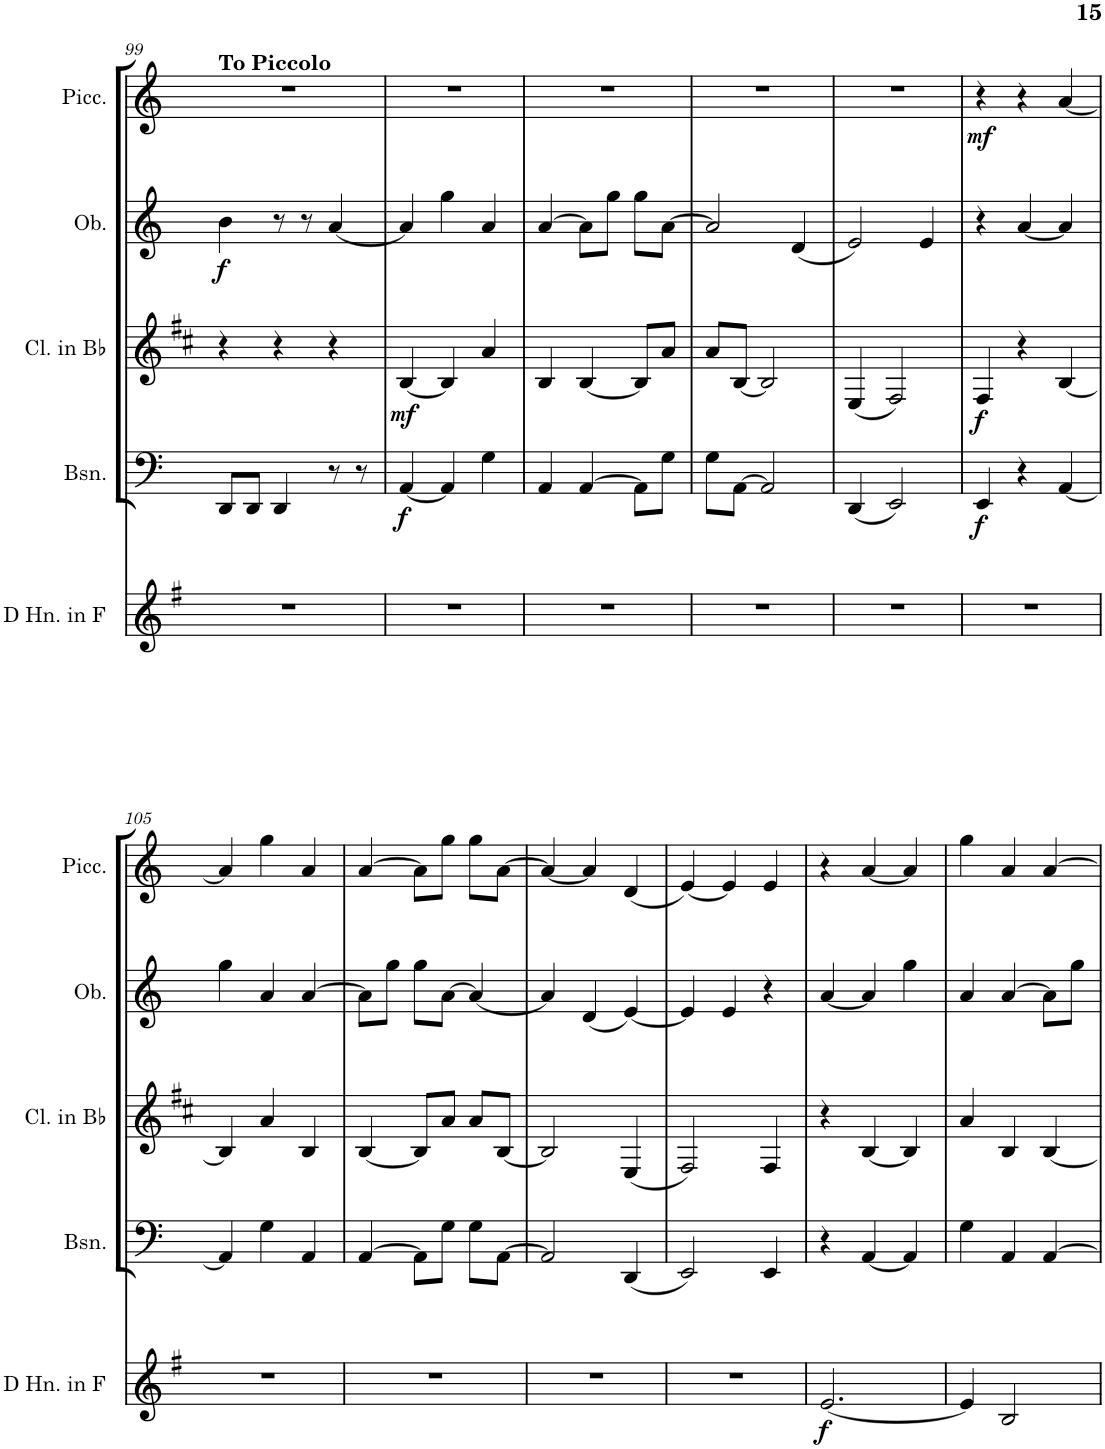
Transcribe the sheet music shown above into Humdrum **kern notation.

**kern	**dynam	**kern	**dynam	**kern	**dynam	**kern	**dynam	**kern	**dynam
*part5	*part5	*part4	*part4	*part3	*part3	*part2	*part2	*part1	*part1
*staff5	*staff5	*staff4	*staff4	*staff3	*staff3	*staff2	*staff2	*staff1	*staff1
*I"Horn in F	*	*I"Bassoon	*	*I"Clarinet in Bb	*	*I"Oboe	*	*I"Flute	*
*	*	*I'Bsn.	*	*I'Cl. in Bb	*	*I'Ob.	*	*I'Fl.	*
!!LO:PB:g=z
*clefG2	*	*clefF4	*	*clefG2	*	*clefG2	*	*clefG2	*
*Trd4c7	*	*	*	*Trd1c2	*	*	*	*Trd-7c-12	*
*k[f#]	*	*k[]	*	*k[f#c#]	*	*k[]	*	*k[]	*
*M3/4	*	*M3/4	*	*M3/4	*	*M3/4	*	*M3/4	*
=99	=99	=99	=99	=99	=99	=99	=99	=99	=99
!	!	!	!	!	!	!	!	!LO:TX:a:B:t=To Piccolo	!
!	!	!	!	!	!	!	!LO:DY:b	!	!
2.r	.	8DD/L	.	4r	.	4b\	f	2.r	.
.	.	8DD/J	.	.	.	.	.	.	.
.	.	4DD/	.	4r	.	8r	.	.	.
.	.	.	.	.	.	8r	.	.	.
.	.	8r	.	4r	.	[4a/	.	.	.
.	.	8r	.	.	.	.	.	.	.
=100	=100	=100	=100	=100	=100	=100	=100	=100	=100
!	!	!	!LO:DY:b	!	!LO:DY:b	!	!	!	!
2.r	.	[4AA/	f	[4B/	mf	4a/]	.	2.r	.
.	.	4AA/]	.	4B/]	.	4gg\	.	.	.
.	.	4G\	.	4a/	.	4a/	.	.	.
=101	=101	=101	=101	=101	=101	=101	=101	=101	=101
2.r	.	4AA/	.	4B/	.	[4a/	.	2.r	.
.	.	[4AA/	.	[4B/	.	8a\L]	.	.	.
.	.	.	.	.	.	8gg\J	.	.	.
.	.	8AA\L]	.	8B/L]	.	8gg\L	.	.	.
.	.	8G\J	.	8a/J	.	[8a\J	.	.	.
=102	=102	=102	=102	=102	=102	=102	=102	=102	=102
2.r	.	8G\L	.	8a/L	.	2a/]	.	2.r	.
.	.	[8AA\J	.	[8B/J	.	.	.	.	.
.	.	2AA/]	.	2B/]	.	.	.	.	.
.	.	.	.	.	.	(4d/	.	.	.
=103	=103	=103	=103	=103	=103	=103	=103	=103	=103
2.r	.	(4DD/	.	(4E/	.	2e/)	.	2.r	.
.	.	2EE/)	.	2F#/)	.	.	.	.	.
.	.	.	.	.	.	4e/	.	.	.
=104	=104	=104	=104	=104	=104	=104	=104	=104	=104
!	!	!	!LO:DY:b	!	!LO:DY:b	!	!	!	!LO:DY:b
2.r	.	4EE/	f	4F#/	f	4r	.	4r	mf
.	.	4r	.	4r	.	[4a/	.	4r	.
.	.	[4AA/	.	[4B/	.	4a/]	.	[4a/	.
!!LO:LB:g=z
=105	=105	=105	=105	=105	=105	=105	=105	=105	=105
2.r	.	4AA/]	.	4B/]	.	4gg\	.	4a/]	.
.	.	4G\	.	4a/	.	4a/	.	4gg\	.
.	.	4AA/	.	4B/	.	[4a/	.	4a/	.
=106	=106	=106	=106	=106	=106	=106	=106	=106	=106
2.r	.	[4AA/	.	[4B/	.	8a\L]	.	[4a/	.
.	.	.	.	.	.	8gg\J	.	.	.
.	.	8AA\L]	.	8B/L]	.	8gg\L	.	8a\L]	.
.	.	8G\J	.	8a/J	.	[8a\J	.	8gg\J	.
.	.	8G\L	.	8a/L	.	4a/_	.	8gg\L	.
.	.	[8AA\J	.	[8B/J	.	.	.	[8a\J	.
=107	=107	=107	=107	=107	=107	=107	=107	=107	=107
2.r	.	2AA/]	.	2B/]	.	4a/]	.	4a/_	.
.	.	.	.	.	.	(4d/	.	4a/]	.
.	.	(4DD/	.	(4E/	.	[4e/)	.	(4d/	.
=108	=108	=108	=108	=108	=108	=108	=108	=108	=108
2.r	.	2EE/)	.	2F#/)	.	4e/]	.	[4e/)	.
.	.	.	.	.	.	4e/	.	4e/]	.
.	.	4EE/	.	4F#/	.	4r	.	4e/	.
=109	=109	=109	=109	=109	=109	=109	=109	=109	=109
!	!LO:DY:b	!	!	!	!	!	!	!	!
[2.e/	f	4r	.	4r	.	[4a/	.	4r	.
.	.	[4AA/	.	[4B/	.	4a/]	.	[4a/	.
.	.	4AA/]	.	4B/]	.	4gg\	.	4a/]	.
=110	=110	=110	=110	=110	=110	=110	=110	=110	=110
4e/]	.	4G\	.	4a/	.	4a/	.	4gg\	.
2B/	.	4AA/	.	4B/	.	[4a/	.	4a/	.
.	.	[4AA/	.	[4B/	.	8a\L]	.	[4a/	.
.	.	.	.	.	.	8gg\J	.	.	.
=	=	=	=	=	=	=	=	=	=
*-	*-	*-	*-	*-	*-	*-	*-	*-	*-
